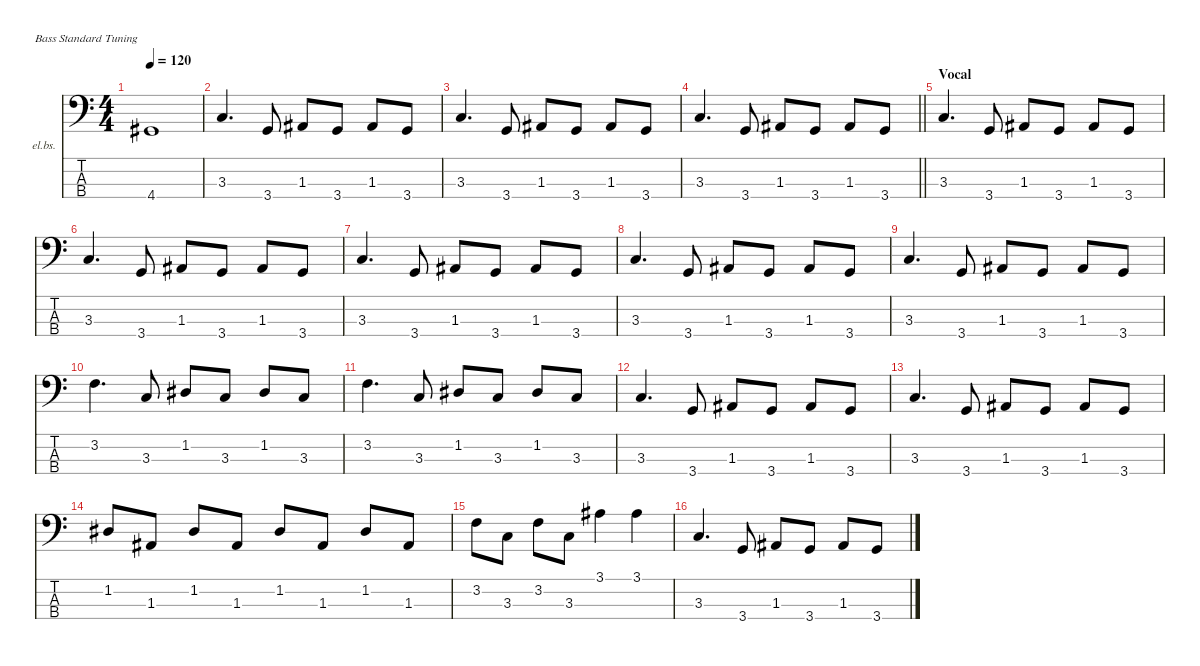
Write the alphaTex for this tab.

\defaultSystemsLayout 4
\hideDynamics
\bracketExtendMode nobrackets
\firstSystemTrackNameOrientation horizontal
\otherSystemsTrackNameOrientation horizontal
\track ("Bass" "el.bs.") {instrument electricbassfinger}
\staff {score tabs}
\tuning (G2 D2 A1 E1)
\ts (4 4)
\beaming (8 2 2 2 2)
\tempo 120
\clef f4
\ks c
4.4{acc #}.1{dy f instrument electricbassfinger} |
3.3.4{d} 3.4.8 1.3{acc #}.8 3.4.8 1.3{acc #}.8 3.4.8 |
3.3.4{d} 3.4.8 1.3{acc #}.8 3.4.8 1.3{acc #}.8 3.4.8 |
\barLineRight lightlight
3.3.4{d} 3.4.8 1.3{acc #}.8 3.4.8 1.3{acc #}.8 3.4.8 |
\section ("" "Vocal")
3.3.4{d} 3.4.8 1.3{acc #}.8 3.4.8 1.3{acc #}.8 3.4.8 |
3.3.4{d} 3.4.8 1.3{acc #}.8 3.4.8 1.3{acc #}.8 3.4.8 |
3.3.4{d} 3.4.8 1.3{acc #}.8 3.4.8 1.3{acc #}.8 3.4.8 |
3.3.4{d} 3.4.8 1.3{acc #}.8 3.4.8 1.3{acc #}.8 3.4.8 |
3.3.4{d} 3.4.8 1.3{acc #}.8 3.4.8 1.3{acc #}.8 3.4.8 |
3.2.4{d} 3.3.8 1.2{acc #}.8 3.3.8 1.2{acc #}.8 3.3.8 |
3.2.4{d} 3.3.8 1.2{acc #}.8 3.3.8 1.2{acc #}.8 3.3.8 |
3.3.4{d} 3.4.8 1.3{acc #}.8 3.4.8 1.3{acc #}.8 3.4.8 |
3.3.4{d} 3.4.8 1.3{acc #}.8 3.4.8 1.3{acc #}.8 3.4.8 |
1.2{acc #}.8 1.3{acc #}.8 1.2{acc #}.8 1.3{acc #}.8 1.2{acc #}.8 1.3{acc #}.8 1.2{acc #}.8 1.3{acc #}.8 |
3.2.8 3.3.8 3.2.8 3.3.8 3.1{acc #}.4 3.1{acc #}.4 |
3.3.4{d} 3.4.8 1.3{acc #}.8 3.4.8 1.3{acc #}.8 3.4.8
